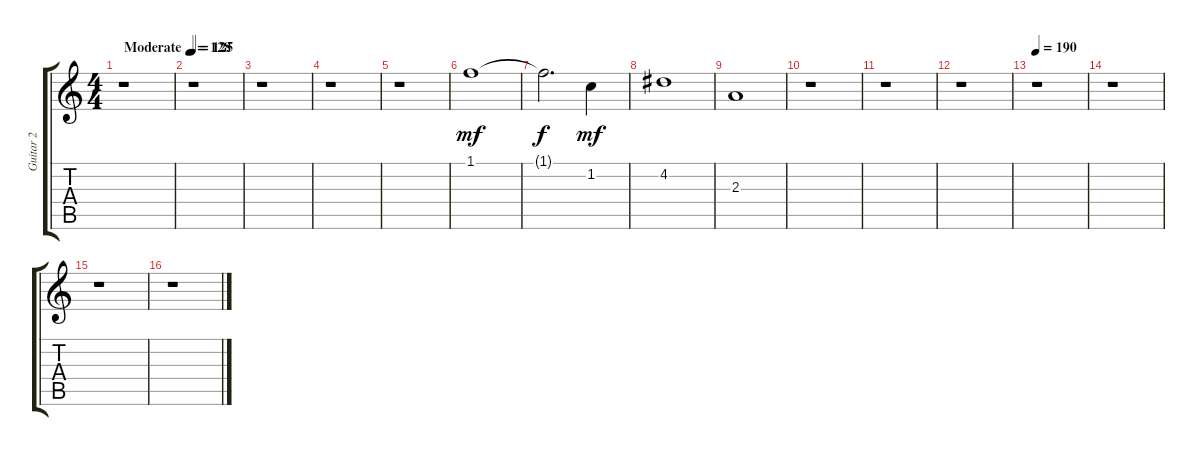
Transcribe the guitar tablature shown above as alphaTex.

\track ("Guitar 2" "Guitar 2") {instrument distortionguitar}
\staff {score tabs}
\tuning (E4 B3 G3 D3 A2 E2) {hide}
\ts (4 4)
\tempo (128 "Moderate")
\clef g2
\ks c
r.1{dy mf instrument distortionguitar} |
\tempo 125
r.1 |
r.1 |
r.1 |
r.1 |
1.1.1 |
1.1{t}.2{d dy f} 1.2.4{dy mf} |
4.2.1 |
2.3.1 |
r.1 |
r.1 |
r.1 |
\tempo 190
r.1 |
r.1 |
r.1 |
r.1
